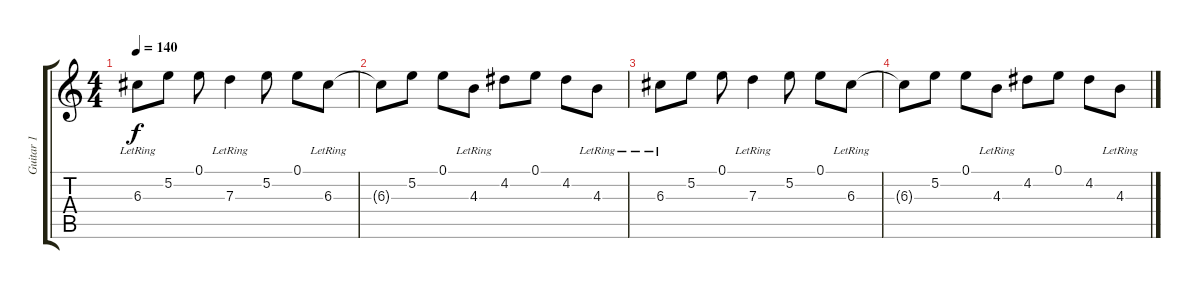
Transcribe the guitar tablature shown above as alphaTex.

\track ("Guitar 1" "Guitar 1") {instrument electricguitarclean}
\staff {score tabs}
\tuning (E4 B3 G3 D3 A2 E2) {hide}
\ts (4 4)
\tempo 140
\clef g2
\ks c
6.3{lr}.8{dy f} 5.2.8 0.1.8 7.3{lr}.4 5.2.8 0.1.8 6.3{lr}.8 |
6.3{t}.8{volume 1} 5.2.8 0.1.8 4.3{lr}.8 4.2.8 0.1.8 4.2.8 4.3{lr}.8 |
6.3{lr}.8 5.2.8 0.1.8 7.3{lr}.4 5.2.8 0.1.8 6.3{lr}.8 |
6.3{t}.8 5.2.8 0.1.8 4.3{lr}.8 4.2.8 0.1.8 4.2.8 4.3{lr}.8
